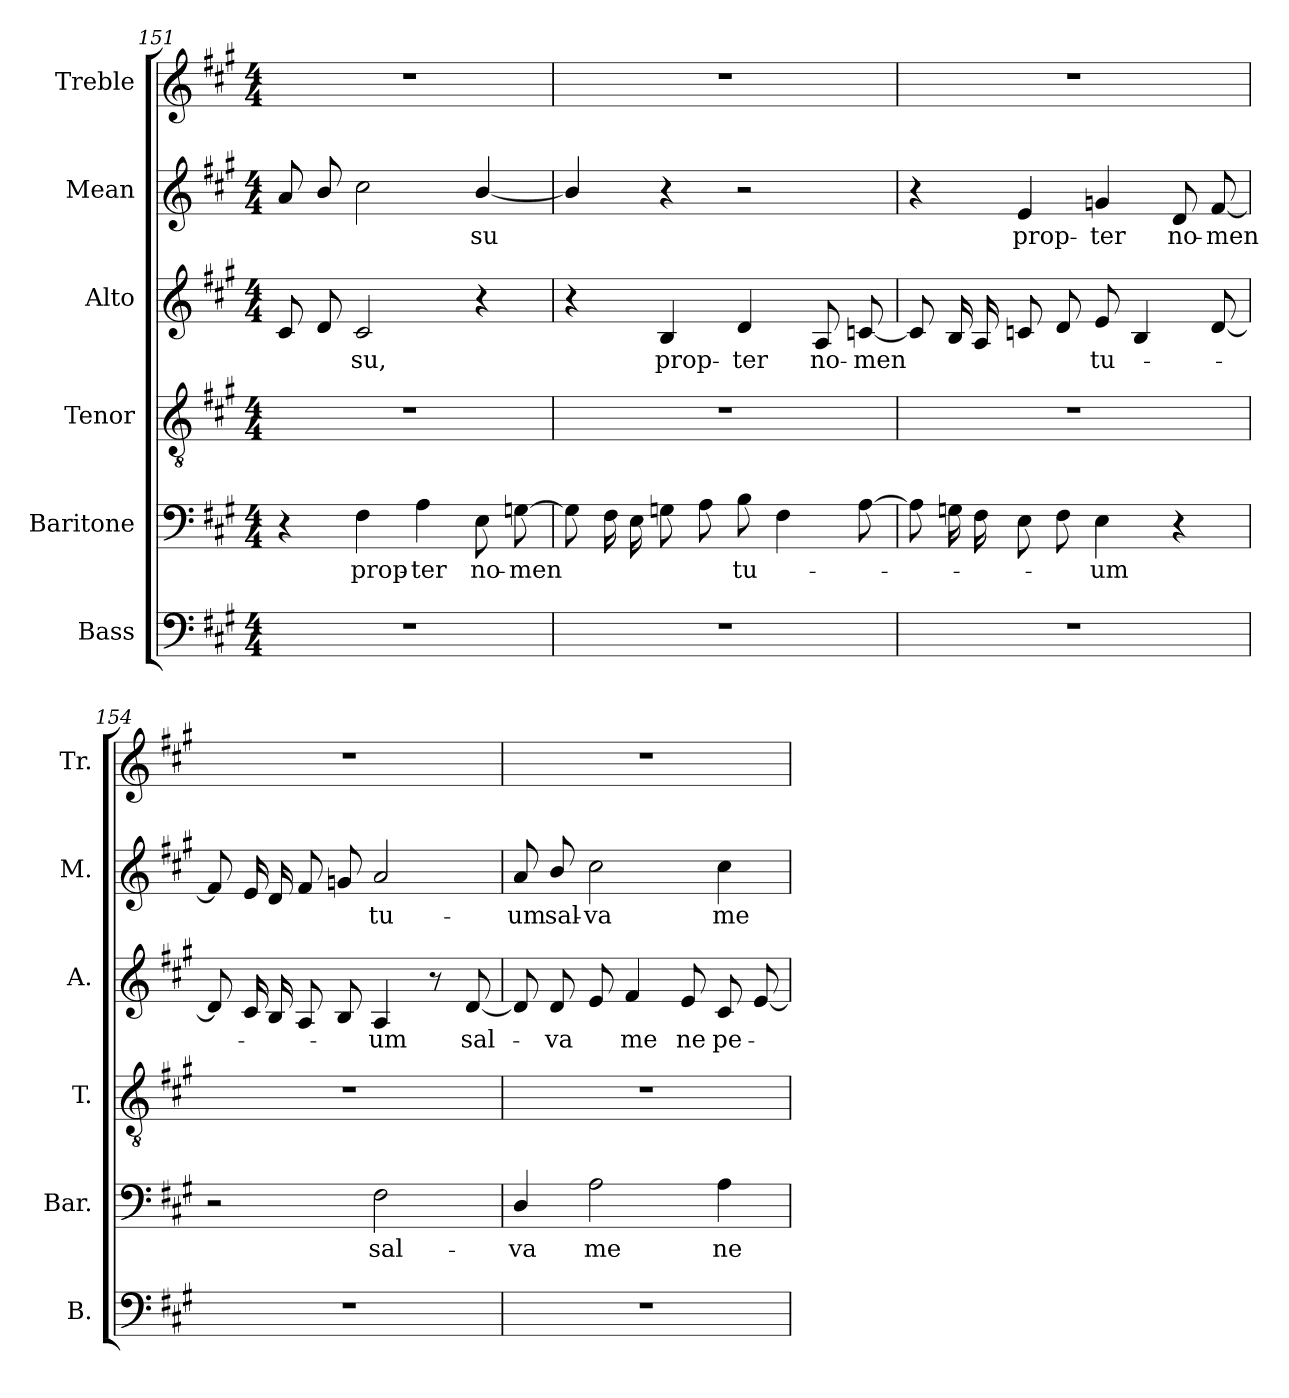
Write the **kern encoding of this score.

**kern	**kern	**text	**kern	**kern	**text	**kern	**text	**kern
*part6	*part5	*part5	*part4	*part3	*part3	*part2	*part2	*part1
*staff6	*staff5	*staff5	*staff4	*staff3	*staff3	*staff2	*staff2	*staff1
*I"Bass	*I"Baritone	*	*I"Tenor	*I"Alto	*	*I"Mean	*	*I"Treble
*I'B.	*I'Bar.	*	*I'T.	*I'A.	*	*I'M.	*	*I'Tr.
*clefF4	*clefF4	*	*clefGv2	*clefG2	*	*clefG2	*	*clefG2
*	*	*	*ITrd7c12	*	*	*	*	*
*k[f#c#g#]	*k[f#c#g#]	*	*k[f#c#g#]	*k[f#c#g#]	*	*k[f#c#g#]	*	*k[f#c#g#]
*A:	*A:	*	*A:	*A:	*	*A:	*	*A:
*M4/4	*M4/4	*	*M4/4	*M4/4	*	*M4/4	*	*M4/4
=151	=151	=151	=151	=151	=151	=151	=151	=151
1r	4r	.	1r	8c#i/	.	8ai/	.	1r
.	.	.	.	8di/	.	8bi/	.	.
!	!	!LO:LY:b:color=#000000	!	!	!	!	!	!
!	!	!	!	!	!LO:LY:b:color=#000000	!	!	!
.	4F#i\	prop-	.	2c#i/	-su,	2cc#i\	.	.
!	!	!LO:LY:b:color=#000000	!	!	!	!	!	!
.	4Ai\	-ter	.	.	.	.	.	.
!	!	!LO:LY:b:color=#000000	!	!	!	!	!	!
!	!	!	!	!	!	!	!LO:LY:b:color=#000000	!
.	8Ei\	no-	.	4r	.	[4bi/	-su	.
!	!	!LO:LY:b:color=#000000	!	!	!	!	!	!
.	[8Gni\	-men	.	.	.	.	.	.
!!LO:LB:g=z
=152	=152	=152	=152	=152	=152	=152	=152	=152
1r	8Gi\]	.	1r	4r	.	4bi/]	.	1r
.	16F#i\	.	.	.	.	.	.	.
.	16Ei\	.	.	.	.	.	.	.
!	!	!	!	!	!LO:LY:b:color=#000000	!	!	!
.	8Gni\	.	.	4Bi/	prop-	4r	.	.
.	8Ai\	.	.	.	.	.	.	.
!	!	!LO:LY:b:color=#000000	!	!	!	!	!	!
!	!	!	!	!	!LO:LY:b:color=#000000	!	!	!
.	8Bi\	tu-	.	4di/	-ter	2r	.	.
.	4F#i\	.	.	.	.	.	.	.
!	!	!	!	!	!LO:LY:b:color=#000000	!	!	!
.	.	.	.	8Ai/	no-	.	.	.
!	!	!	!	!	!LO:LY:b:color=#000000	!	!	!
.	[8Ai\	.	.	[8cni/	-men	.	.	.
=153	=153	=153	=153	=153	=153	=153	=153	=153
1r	8Ai\]	.	1r	8ci/]	.	4r	.	1r
.	16Gni\	.	.	16Bi/	.	.	.	.
.	16F#i\	.	.	16Ai/	.	.	.	.
!	!	!	!	!	!	!	!LO:LY:b:color=#000000	!
.	8Ei\	.	.	8cni/	.	4ei/	prop-	.
.	8F#i\	.	.	8di/	.	.	.	.
!	!	!LO:LY:b:color=#000000	!	!	!	!	!	!
!	!	!	!	!	!LO:LY:b:color=#000000	!	!	!
!	!	!	!	!	!	!	!LO:LY:b:color=#000000	!
.	4Ei\	-um	.	8ei/	tu-	4gni/	-ter	.
.	.	.	.	4Bi/	.	.	.	.
!	!	!	!	!	!	!	!LO:LY:b:color=#000000	!
.	4r	.	.	.	.	8di/	no-	.
!	!	!	!	!	!	!	!LO:LY:b:color=#000000	!
.	.	.	.	[8di/	.	[8f#i/	-men	.
=154	=154	=154	=154	=154	=154	=154	=154	=154
1r	2r	.	1r	8di/]	.	8f#i/]	.	1r
.	.	.	.	16c#i/	.	16ei/	.	.
.	.	.	.	16Bi/	.	16di/	.	.
.	.	.	.	8Ai/	.	8f#i/	.	.
.	.	.	.	8Bi/	.	8gni/	.	.
!	!	!LO:LY:b:color=#000000	!	!	!	!	!	!
!	!	!	!	!	!LO:LY:b:color=#000000	!	!	!
!	!	!	!	!	!	!	!LO:LY:b:color=#000000	!
.	2F#i\	sal-	.	4Ai/	-um	2ai/	tu-	.
.	.	.	.	8r	.	.	.	.
!	!	!	!	!	!LO:LY:b:color=#000000	!	!	!
.	.	.	.	[8di/	sal-	.	.	.
=155	=155	=155	=155	=155	=155	=155	=155	=155
!	!	!LO:LY:b:color=#000000	!	!	!	!	!	!
!	!	!	!	!	!	!	!LO:LY:b:color=#000000	!
1r	4Di/	-va	1r	8di/]	.	8ai/	-um	1r
!	!	!	!	!	!LO:LY:b:color=#000000	!	!	!
!	!	!	!	!	!	!	!LO:LY:b:color=#000000	!
.	.	.	.	8di/	-va	8bi/	sal-	.
!	!	!LO:LY:b:color=#000000	!	!	!	!	!	!
!	!	!	!	!	!	!	!LO:LY:b:color=#000000	!
.	2Ai\	me	.	8ei/	.	2cc#i\	-va	.
!	!	!	!	!	!LO:LY:b:color=#000000	!	!	!
.	.	.	.	4f#i/	me	.	.	.
!	!	!	!	!	!LO:LY:b:color=#000000	!	!	!
.	.	.	.	8ei/	ne	.	.	.
!	!	!LO:LY:b:color=#000000	!	!	!	!	!	!
!	!	!	!	!	!LO:LY:b:color=#000000	!	!	!
!	!	!	!	!	!	!	!LO:LY:b:color=#000000	!
.	4Ai\	ne	.	8c#i/	pe-	4cc#i\	me	.
.	.	.	.	[8ei/	.	.	.	.
=	=	=	=	=	=	=	=	=
*-	*-	*-	*-	*-	*-	*-	*-	*-
